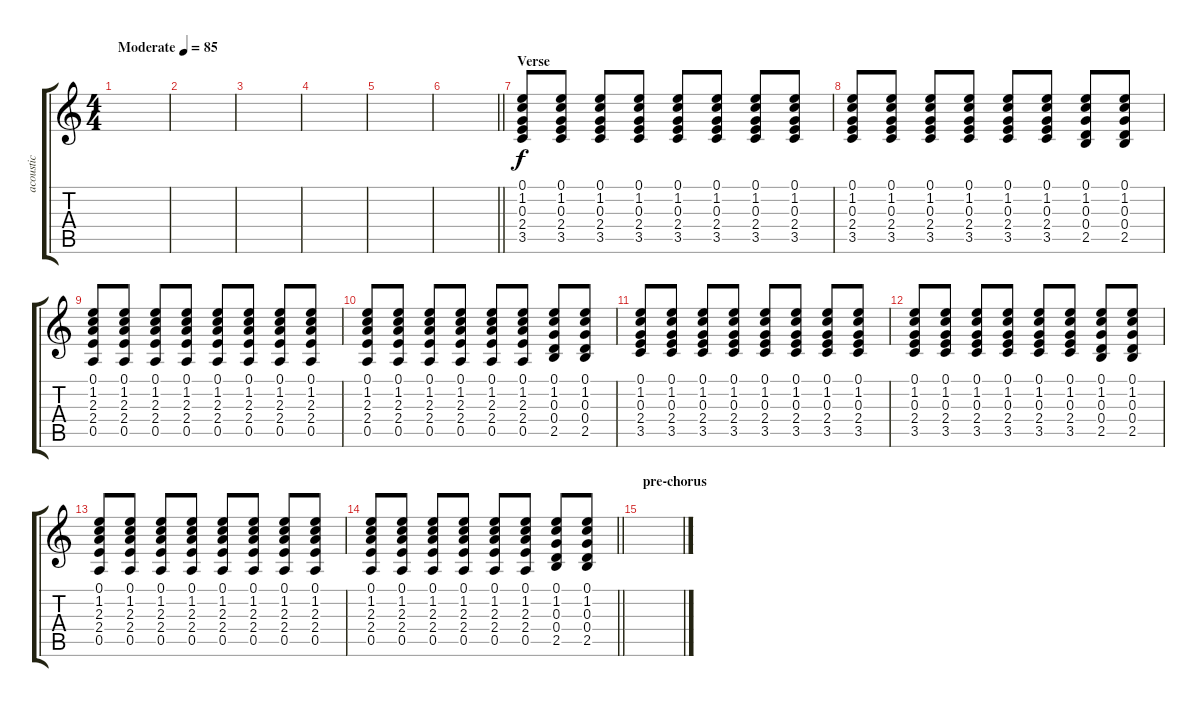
\track ("acoustic" "acoustic") {instrument acousticguitarsteel}
\staff {score tabs}
\tuning (E4 B3 G3 D3 A2 E2) {hide}
\ts (4 4)
\tempo (85 "Moderate")
\clef g2
\ks c
|
|
|
|
|
\barLineRight lightlight
|
\section ("" "Verse")
(0.1 1.2 0.3 2.4 3.5).8 (0.1 1.2 0.3 2.4 3.5).8 (0.1 1.2 0.3 2.4 3.5).8 (0.1 1.2 0.3 2.4 3.5).8 (0.1 1.2 0.3 2.4 3.5).8 (0.1 1.2 0.3 2.4 3.5).8 (0.1 1.2 0.3 2.4 3.5).8 (0.1 1.2 0.3 2.4 3.5).8 |
(0.1 1.2 0.3 2.4 3.5).8 (0.1 1.2 0.3 2.4 3.5).8 (0.1 1.2 0.3 2.4 3.5).8 (0.1 1.2 0.3 2.4 3.5).8 (0.1 1.2 0.3 2.4 3.5).8 (0.1 1.2 0.3 2.4 3.5).8 (0.1 1.2 0.3 0.4 2.5).8 (0.1 1.2 0.3 0.4 2.5).8 |
(0.1 1.2 2.3 2.4 0.5).8 (0.1 1.2 2.3 2.4 0.5).8 (0.1 1.2 2.3 2.4 0.5).8 (0.1 1.2 2.3 2.4 0.5).8 (0.1 1.2 2.3 2.4 0.5).8 (0.1 1.2 2.3 2.4 0.5).8 (0.1 1.2 2.3 2.4 0.5).8 (0.1 1.2 2.3 2.4 0.5).8 |
(0.1 1.2 2.3 2.4 0.5).8 (0.1 1.2 2.3 2.4 0.5).8 (0.1 1.2 2.3 2.4 0.5).8 (0.1 1.2 2.3 2.4 0.5).8 (0.1 1.2 2.3 2.4 0.5).8 (0.1 1.2 2.3 2.4 0.5).8 (0.1 1.2 0.3 0.4 2.5).8 (0.1 1.2 0.3 0.4 2.5).8 |
(0.1 1.2 0.3 2.4 3.5).8 (0.1 1.2 0.3 2.4 3.5).8 (0.1 1.2 0.3 2.4 3.5).8 (0.1 1.2 0.3 2.4 3.5).8 (0.1 1.2 0.3 2.4 3.5).8 (0.1 1.2 0.3 2.4 3.5).8 (0.1 1.2 0.3 2.4 3.5).8 (0.1 1.2 0.3 2.4 3.5).8 |
(0.1 1.2 0.3 2.4 3.5).8 (0.1 1.2 0.3 2.4 3.5).8 (0.1 1.2 0.3 2.4 3.5).8 (0.1 1.2 0.3 2.4 3.5).8 (0.1 1.2 0.3 2.4 3.5).8 (0.1 1.2 0.3 2.4 3.5).8 (0.1 1.2 0.3 0.4 2.5).8 (0.1 1.2 0.3 0.4 2.5).8 |
(0.1 1.2 2.3 2.4 0.5).8 (0.1 1.2 2.3 2.4 0.5).8 (0.1 1.2 2.3 2.4 0.5).8 (0.1 1.2 2.3 2.4 0.5).8 (0.1 1.2 2.3 2.4 0.5).8 (0.1 1.2 2.3 2.4 0.5).8 (0.1 1.2 2.3 2.4 0.5).8 (0.1 1.2 2.3 2.4 0.5).8 |
\barLineRight lightlight
(0.1 1.2 2.3 2.4 0.5).8 (0.1 1.2 2.3 2.4 0.5).8 (0.1 1.2 2.3 2.4 0.5).8 (0.1 1.2 2.3 2.4 0.5).8 (0.1 1.2 2.3 2.4 0.5).8 (0.1 1.2 2.3 2.4 0.5).8 (0.1 1.2 0.3 0.4 2.5).8 (0.1 1.2 0.3 0.4 2.5).8 |
\section ("" "pre-chorus")
